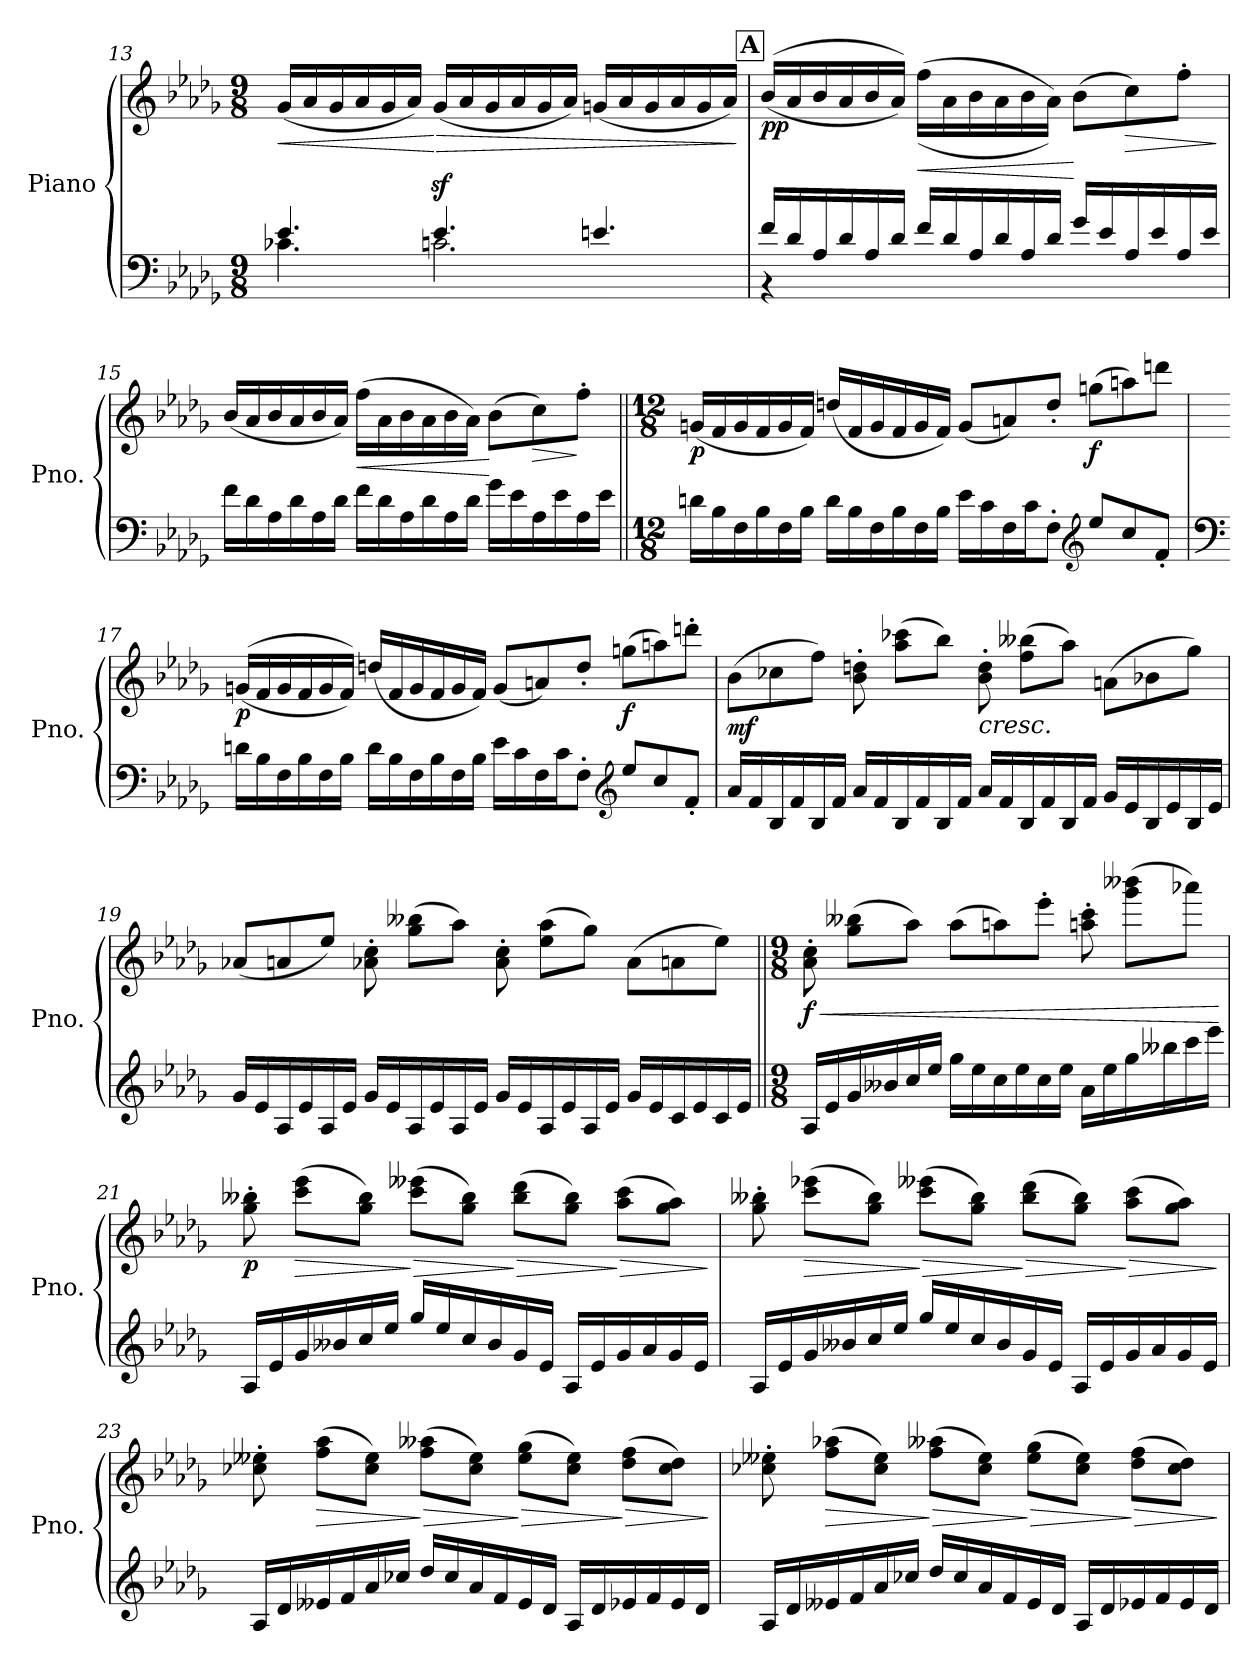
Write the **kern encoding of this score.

**kern	**kern	**dynam
*part1	*part1	*part1
*staff2	*staff1	*staff1/2
*I"Piano	*	*
*I'Pno.	*	*
!!LO:LB:g=z
*clefF4	*clefG2	*
*k[b-e-a-d-g-]	*k[b-e-a-d-g-]	*
*M9/8	*M9/8	*
=13	=13	=13
*^	*	*
!	!	!	!LO:HP:b
4.e-/	4.c-X\	(<16g-/LL	<
.	.	16a-/	.
.	.	16g-/	.
.	.	16a-/	.
.	.	16g-/	.
.	.	16a-/JJ)	.
!	!	!	!LO:HP:n=1:b
4.e-/	2.cn\	(<16g-z</LL	[ >
.	.	16a-/	.
.	.	16g-/	.
.	.	16a-/	.
.	.	16g-/	.
.	.	16a-/JJ)	.
4.en/	.	(<16gn/LL	.
.	.	16a-/	.
.	.	16g/	.
.	.	16a-/	.
.	.	16g/	.
.	.	16a-/JJ)	.
*v	*v	*	*
.	.	]
!!LO:REH:place=s1:a:B:fs=14:t=A
=14	=14	=14
*^	*	*
!	!	!	!LO:DY:b
16f/LL	8%9r	(<(<16b-/LL	pp
16d-/	.	16a-/	.
16A-/	.	16b-/	.
16d-/	.	16a-/	.
16A-/	.	16b-/	.
16d-/JJ	.	16a-/JJ))	.
!	!	!	!LO:HP:b
16f/LL	.	(>(>16ff\LL	<
16d-/	.	16a-\	.
16A-/	.	16b-\	.
16d-/	.	16a-\	.
16A-/	.	16b-\	.
16d-/JJ	.	16a-\JJ))	.
16g-/LL	.	(>8b-\L	[
16e-/	.	.	.
!	!	!	!LO:HP:b
16A-/	.	8cc\)	>
16e-/	.	.	.
16A-/	.	8ff'\J	.
16e-/JJ	.	.	.
*v	*v	*	*
.	.	]
!!LO:LB:g=z
=15	=15	=15
16f\LL	(<16b-/LL	.
16d-\	16a-/	.
16A-\	16b-/	.
16d-\	16a-/	.
16A-\	16b-/	.
16d-\JJ	16a-/JJ)	.
!	!	!LO:HP:b
16f\LL	(>16ff\LL	<
16d-\	16a-\	.
16A-\	16b-\	.
16d-\	16a-\	.
16A-\	16b-\	.
16d-\JJ	16a-\JJ)	.
16g-\LL	(>8b-\L	[
16e-\	.	.
!	!	!LO:HP:b
16A-\	8cc\)	>
16e-\	.	.
16A-\	8ff'\J	]
16e-\JJ	.	.
=16||	=16||	=16||
*M12/8	*M12/8	*
!	!	!LO:DY:b
16dn\LL	(<16gn/LL	p
16B-\	16f/	.
16F\	16g/	.
16B-\	16f/	.
16F\	16g/	.
16B-\JJ	16f/JJ)	.
16d\LL	(<16ddn/LL	.
16B-\	16f/	.
16F\	16g/	.
16B-\	16f/	.
16F\	16g/	.
16B-\JJ	16f/JJ)	.
16e-\LL	(<8g/L	.
16c\	.	.
16F\	8an/)	.
16c\J	.	.
8F'\J	8dd'/J	.
*clefG2	*	*
!	!	!LO:DY:b
8ee-/L	(>8ggn\L	f
8cc/	8aan\)	.
8f'/J	8dddn\J	.
!!LO:LB:g=z
=17	=17	=17
*clefF4	*	*
!	!	!LO:DY:b
16dn\LL	(<(<16gn/LL	p
16B-\	16f/	.
16F\	16g/	.
16B-\	16f/	.
16F\	16g/	.
16B-\JJ	16f/JJ))	.
16d\LL	(<16ddn/LL	.
16B-\	16f/	.
16F\	16g/	.
16B-\	16f/	.
16F\	16g/	.
16B-\JJ	16f/JJ)	.
16e-\LL	(<8g/L	.
16c\	.	.
16F\	8an/)	.
16c\J	.	.
8F'\J	8dd'/J	.
*clefG2	*	*
!	!	!LO:DY:b
8ee-/L	(>8ggn\L	f
8cc/	8aan\)	.
8f'/J	8dddn'\J	.
=18	=18	=18
!	!	!LO:DY:b
16a-/LL	(>8b-\L	mf
16f/	.	.
16B-/	8cc-X\	.
16f/	.	.
16B-/	8ff\J)	.
16f/JJ	.	.
16a-/LL	8b-\' 8ddn\'	.
16f/	.	.
16B-/	(>8aa-\ 8ccc-X\L	.
16f/	.	.
16B-/	8bb-\J)	.
16f/JJ	.	.
!	!LO:TX:b:i:t=cresc.	!
16a-/LL	8b-\' 8dd\'	.
16f/	.	.
16B-/	(>8ff\ 8bb--X\L	.
16f/	.	.
16B-/	8aa-\J)	.
16f/JJ	.	.
16g-/LL	(>8an\L	.
16e-/	.	.
16B-/	8b-X\	.
16e-/	.	.
16B-/	8gg-\J)	.
16e-/JJ	.	.
!!LO:LB:g=z
=19	=19	=19
16g-/LL	(<8a-X/L	.
16e-/	.	.
16A-i/	8an/	.
16e-/	.	.
16A-/	8ee-/J)	.
16e-/JJ	.	.
16g-/LL	8a-X\' 8cc\'	.
16e-/	.	.
16A-/	(>8gg-\ 8bb--X\L	.
16e-/	.	.
16A-/	8aa-\J)	.
16e-/JJ	.	.
16g-/LL	8a-\' 8cc\'	.
16e-/	.	.
16A-/	(>8ee-\ 8aa-\L	.
16e-/	.	.
16A-/	8gg-\J)	.
16e-/JJ	.	.
16g-/LL	(>8a-\L	.
16e-/	.	.
16c/	8an\	.
16e-/	.	.
16c/	8ee-\J)	.
16e-/JJ	.	.
=20||	=20||	=20||
*M9/8	*M9/8	*
!	!	!LO:HP:b
!	!	!LO:DY:n=1:b
16A-/LL	8a-\' 8cc\'	< f
16e-/	.	.
16g-/	(>8gg-\ 8bb--X\L	.
16b--X/	.	.
16cc/	8aa-\J)	.
16ee-/JJ	.	.
16gg-\LL	(>8aa-\L	.
16ee-\	.	.
16cc\	8aan\)	.
16ee-\	.	.
16cc\	8eee-'\J	.
16ee-\JJ	.	.
16a-i\LL	8aani\' 8ccc\'	.
16ee-\	.	.
16gg-\	(>8ggg-\ 8bbb--X\L	.
16bb--X\	.	.
16ccc\	8aaa-X\J)	.
16eee-\JJ	.	.
.	.	[
!!LO:PB:g=z
=21	=21	=21
!	!	!LO:DY:b
16A-/LL	8gg-\' 8bb--X\'	p
16e-/	.	.
!	!	!LO:HP:b
16g-/	(>8ccc\ 8eee-\L	>
16b--X/	.	.
16cc/	8gg-\ 8bb--\J)	.
16ee-/JJ	.	.
!	!	!LO:HP:n=1:b
16gg-/LL	(>8ccc\ 8eee--X\L	] >
16ee-i/	.	.
16cc/	8gg-\ 8bb--\J)	.
16b--/	.	.
!	!	!LO:HP:n=1:b
16g-/	(>8bb--\ 8ddd-\L	] >
16e-/JJ	.	.
16A-/LL	8gg-\ 8bb--\J)	.
16e-/	.	.
!	!	!LO:HP:n=1:b
16g-/	(>8aa-\ 8ccc\L	] >
16a-/	.	.
16g-/	8gg-\ 8aa-\J)	.
16e-/JJ	.	.
.	.	]
=22	=22	=22
16A-/LL	8gg-\' 8bb--X\'	.
16e-/	.	.
!	!	!LO:HP:b
16g-/	(>8ccc\ 8eee-X\L	>
16b--X/	.	.
16cc/	8gg-\ 8bb--\J)	.
16ee-/JJ	.	.
!	!	!LO:HP:n=1:b
16gg-/LL	(>8ccc\ 8eee--X\L	] >
16ee-i/	.	.
16cc/	8gg-\ 8bb--\J)	.
16b--/	.	.
!	!	!LO:HP:n=1:b
16g-/	(>8bb--\ 8ddd-\L	] >
16e-/JJ	.	.
16A-/LL	8gg-\ 8bb--\J)	.
16e-/	.	.
!	!	!LO:HP:n=1:b
16g-/	(>8aa-\ 8ccc\L	] >
16a-/	.	.
16g-/	8gg-\ 8aa-\J)	.
16e-/JJ	.	.
.	.	]
!!LO:LB:g=z
=23	=23	=23
16A-/LL	8cc-X\' 8ee--X\'	.
16d-/	.	.
!	!	!LO:HP:b
16e--X/	(>8ff\ 8aa-\L	>
16f/	.	.
16a-/	8cc-\ 8ee--\J)	.
16cc-X/JJ	.	.
!	!	!LO:HP:n=1:b
16dd-/LL	(>8ff\ 8aa--X\L	] >
16cc-/	.	.
16a-/	8cc-\ 8ee--\J)	.
16f/	.	.
!	!	!LO:HP:n=1:b
16e--/	(>8ee--\ 8gg-\L	] >
16d-/JJ	.	.
16A-/LL	8cc-\ 8ee--\J)	.
16d-/	.	.
!	!	!LO:HP:n=1:b
16e-X/	(>8dd-\ 8ff\L	] >
16f/	.	.
16e-/	8cc-\ 8dd-\J)	.
16d-/JJ	.	.
.	.	]
=24	=24	=24
16A-/LL	8cc-X\' 8ee--X\'	.
16d-/	.	.
!	!	!LO:HP:b
16e--X/	(>8ff\ 8aa-X\L	>
16f/	.	.
16a-/	8cc-\ 8ee--\J)	.
16cc-X/JJ	.	.
!	!	!LO:HP:n=1:b
16dd-/LL	(>8ff\ 8aa--X\L	] >
16cc-/	.	.
16a-/	8cc-\ 8ee--\J)	.
16f/	.	.
!	!	!LO:HP:n=1:b
16e--/	(>8ee--\ 8gg-\L	] >
16d-/JJ	.	.
16A-/LL	8cc-\ 8ee--\J)	.
16d-/	.	.
!	!	!LO:HP:n=1:b
16e-X/	(>8dd-\ 8ff\L	] >
16f/	.	.
16e-/	8cc-\ 8dd-\J)	.
16d-/JJ	.	.
.	.	]
=	=	=
*-	*-	*-
